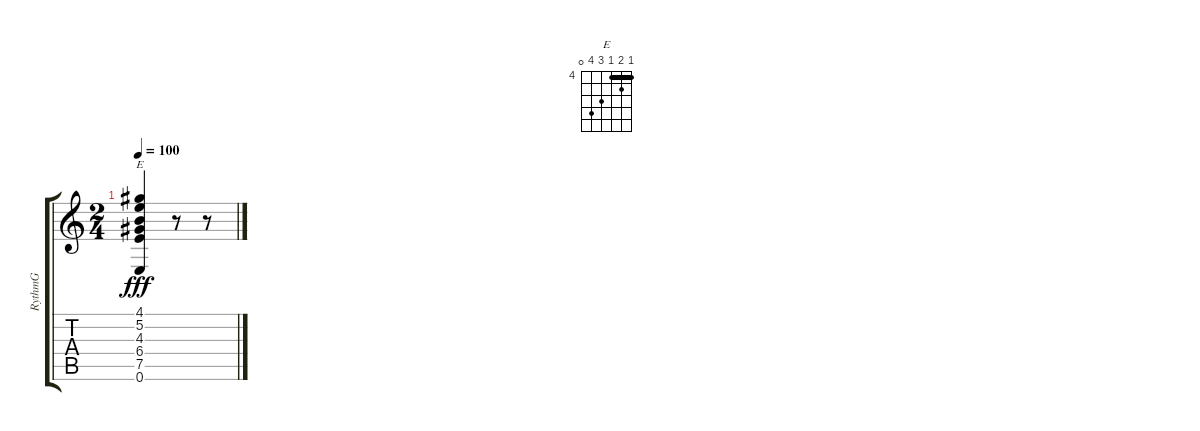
\track ("RythmG" "RythmG") {instrument acousticguitarsteel}
\staff {score tabs}
\tuning (E4 B3 G3 D3 A2 E2) {hide}
\chord ("E" 4 5 4 6 7 0) {firstfret 4 barre 4}
\ts (2 4)
\tempo 100
\clef g2
\ks c
(4.1 5.2 4.3 6.4 7.5 0.6).4{ch "E" dy fff} r.8 r.8
